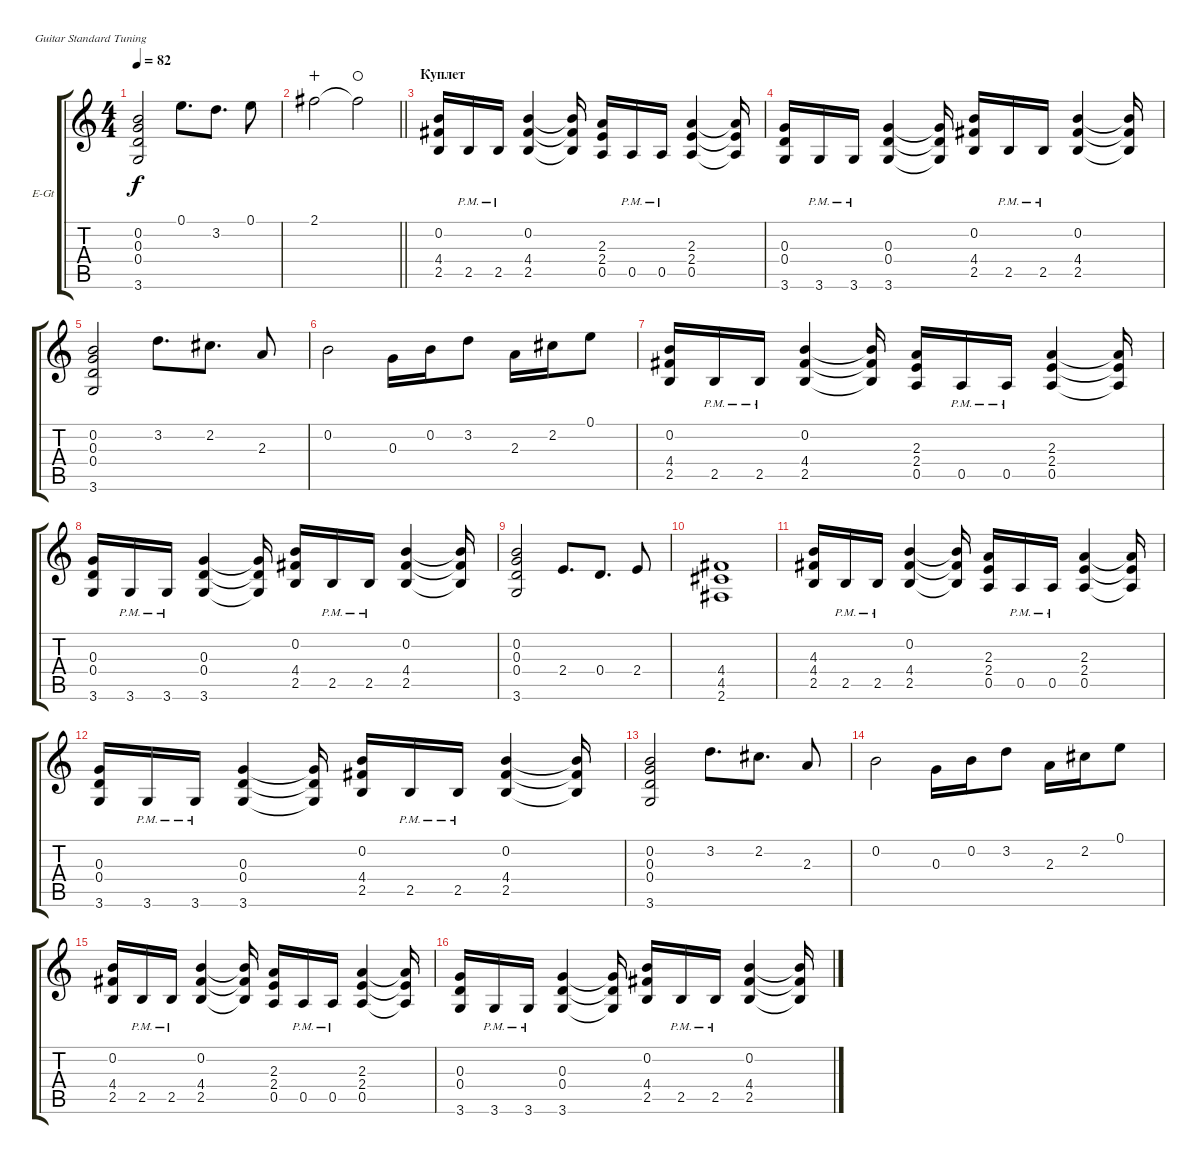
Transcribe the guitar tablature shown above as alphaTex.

\bracketExtendMode groupsimilarinstruments
\firstSystemTrackNameOrientation horizontal
\otherSystemsTrackNameOrientation horizontal
\track ("Сергей Маврин" "E-Gt") {instrument distortionguitar}
\staff {score tabs}
\tuning (E4 B3 G3 D3 A2 E2)
\ts (4 4)
\tempo 82
\clef g2
\scale
0.288889
\ks c
(0.2 0.3 0.4 3.6).2{dy f} 0.1.8{d} 3.2.8{d} 0.1.8 |
\scale
0.232099
\barLineRight lightlight
2.1.2{wahc} 2.1{t}.2{waho} |
\section ("" "Куплет")
\scale
0.479012 (0.2 4.4 2.5).16 2.5{pm}.16 2.5{pm}.16 (0.2 4.4 2.5).4 (0.2{t} 4.4{t} 2.5{t}).16 (2.3 2.4 0.5).16 0.5{pm}.16 0.5{pm}.16 (2.3 2.4 0.5).4 (2.3{t} 2.4{t} 0.5{t}).16 |
\scale
0.476346 (0.3 0.4 3.6).16 3.6{pm}.16 3.6{pm}.16 (0.3 0.4 3.6).4 (0.3{t} 0.4{t} 3.6{t}).16 (0.2 4.4 2.5).16 2.5{pm}.16 2.5{pm}.16 (0.2 4.4 2.5).4 (0.2{t} 4.4{t} 2.5{t}).16 |
\scale
0.21044 (0.2 0.3 0.4 3.6).2 3.2.8{d} 2.2.8{d} 2.3.8 |
\scale
0.313214 0.2.2 0.3.16 0.2.16 3.2.8 2.3.16 2.2.16 0.1.8 |
\scale
0.321725 (0.2 4.4 2.5).16 2.5{pm}.16 2.5{pm}.16 (0.2 4.4 2.5).4 (0.2{t} 4.4{t} 2.5{t}).16 (2.3 2.4 0.5).16 0.5{pm}.16 0.5{pm}.16 (2.3 2.4 0.5).4 (2.3{t} 2.4{t} 0.5{t}).16 |
\scale
0.484245 (0.3 0.4 3.6).16 3.6{pm}.16 3.6{pm}.16 (0.3 0.4 3.6).4 (0.3{t} 0.4{t} 3.6{t}).16 (0.2 4.4 2.5).16 2.5{pm}.16 2.5{pm}.16 (0.2 4.4 2.5).4 (0.2{t} 4.4{t} 2.5{t}).16 |
\scale
0.19403 (0.2 0.3 0.4 3.6).2 2.4.8{d} 0.4.8{d} 2.4.8 |
\scale
0.121157 (4.4 4.5 2.6).1 |
\scale
0.350814 (4.3 4.4 2.5).16 2.5{pm}.16 2.5{pm}.16 (0.2 4.4 2.5).4 (0.2{t} 4.4{t} 2.5{t}).16 (2.3 2.4 0.5).16 0.5{pm}.16 0.5{pm}.16 (2.3 2.4 0.5).4 (2.3{t} 2.4{t} 0.5{t}).16 |
\scale
0.528029 (0.3 0.4 3.6).16 3.6{pm}.16 3.6{pm}.16 (0.3 0.4 3.6).4 (0.3{t} 0.4{t} 3.6{t}).16 (0.2 4.4 2.5).16 2.5{pm}.16 2.5{pm}.16 (0.2 4.4 2.5).4 (0.2{t} 4.4{t} 2.5{t}).16 |
\scale
0.250485 (0.2 0.3 0.4 3.6).2 3.2.8{d} 2.2.8{d} 2.3.8 |
\scale
0.372816 0.2.2 0.3.16 0.2.16 3.2.8 2.3.16 2.2.16 0.1.8 |
\scale
0.376699 (0.2 4.4 2.5).16 2.5{pm}.16 2.5{pm}.16 (0.2 4.4 2.5).4 (0.2{t} 4.4{t} 2.5{t}).16 (2.3 2.4 0.5).16 0.5{pm}.16 0.5{pm}.16 (2.3 2.4 0.5).4 (2.3{t} 2.4{t} 0.5{t}).16 |
\scale
0.454829 (0.3 0.4 3.6).16 3.6{pm}.16 3.6{pm}.16 (0.3 0.4 3.6).4 (0.3{t} 0.4{t} 3.6{t}).16 (0.2 4.4 2.5).16 2.5{pm}.16 2.5{pm}.16 (0.2 4.4 2.5).4 (0.2{t} 4.4{t} 2.5{t}).16
